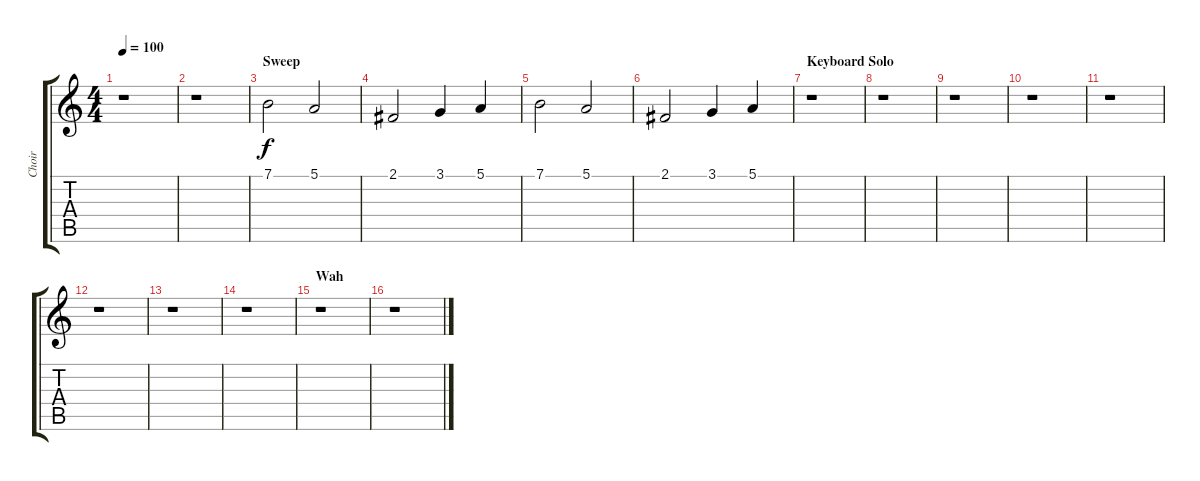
\track ("Choir" "Choir") {instrument choiraahs}
\staff {score tabs}
\tuning (E4 B3 G3 D3 A2 E2) {hide}
\ts (4 4)
\tempo 100
\clef g2
\ks c
r.1{dy f} |
r.1 |
\section ("" "Sweep")
7.1.2 5.1.2 |
2.1.2 3.1.4 5.1.4 |
7.1.2 5.1.2 |
2.1.2 3.1.4 5.1.4 |
\section ("" "Keyboard Solo")
r.1 |
r.1 |
r.1 |
r.1 |
r.1 |
r.1 |
r.1 |
r.1 |
\section ("" "Wah")
r.1 |
r.1
